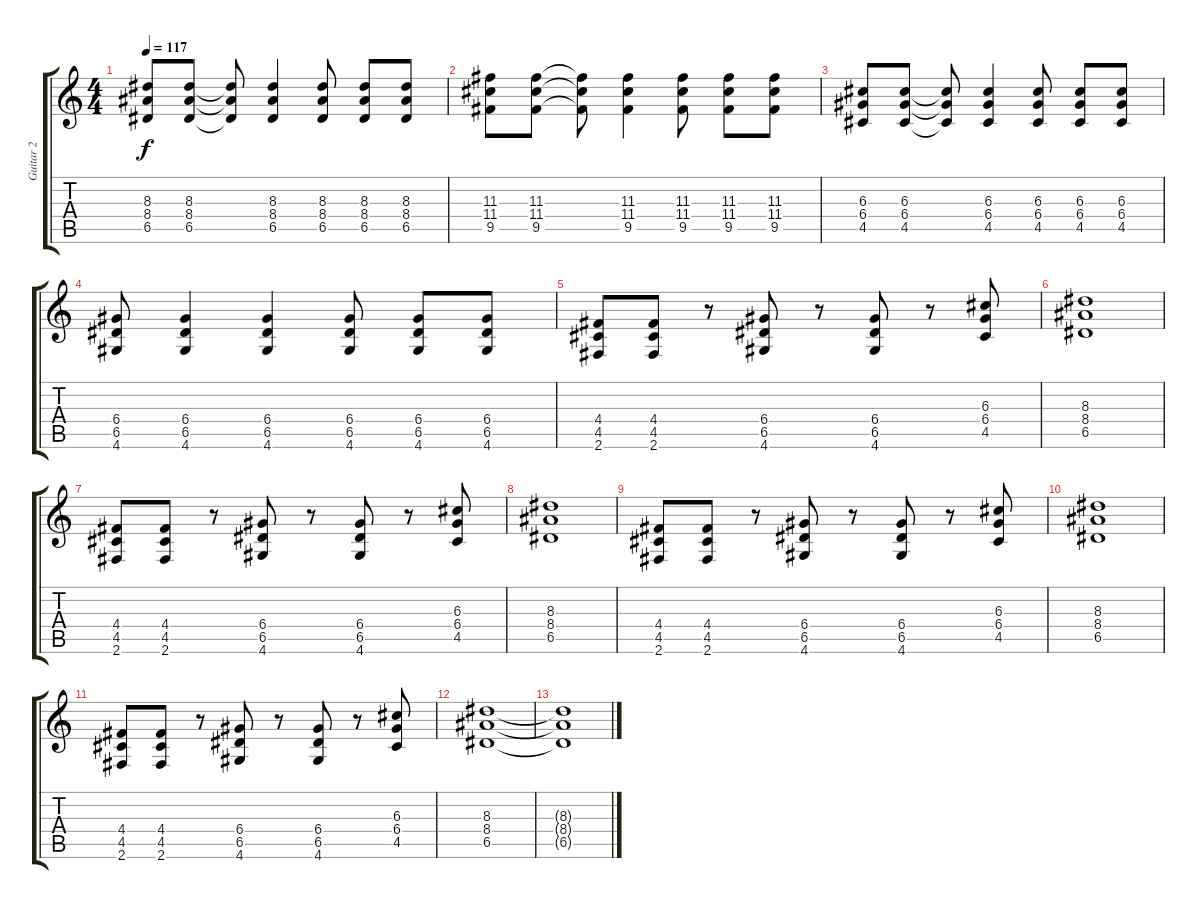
\track ("Guitar 2" "Guitar 2") {instrument electricguitarclean}
\staff {score tabs}
\tuning (E4 B3 G3 D3 A2 E2) {hide}
\ts (4 4)
\tempo 117
\clef g2
\ks c
(8.3 8.4 6.5).8{dy f instrument overdrivenguitar} (8.3 8.4 6.5).8 (8.3{t} 8.4{t} 6.5{t}).8 (8.3 8.4 6.5).4 (8.3 8.4 6.5).8 (8.3 8.4 6.5).8 (8.3 8.4 6.5).8 |
(11.3 11.4 9.5).8 (11.3 11.4 9.5).8 (11.3{t} 11.4{t} 9.5{t}).8 (11.3 11.4 9.5).4 (11.3 11.4 9.5).8 (11.3 11.4 9.5).8 (11.3 11.4 9.5).8 |
(6.3 6.4 4.5).8 (6.3 6.4 4.5).8 (6.3{t} 6.4{t} 4.5{t}).8 (6.3 6.4 4.5).4 (6.3 6.4 4.5).8 (6.3 6.4 4.5).8 (6.3 6.4 4.5).8 |
(6.4 6.5 4.6).8 (6.4 6.5 4.6).4 (6.4 6.5 4.6).4 (6.4 6.5 4.6).8 (6.4 6.5 4.6).8 (6.4 6.5 4.6).8 |
(4.4 4.5 2.6).8 (4.4 4.5 2.6).8 r.8 (6.4 6.5 4.6).8 r.8 (6.4 6.5 4.6).8 r.8 (6.3 6.4 4.5).8 |
(8.3 8.4 6.5).1 |
(4.4 4.5 2.6).8 (4.4 4.5 2.6).8 r.8 (6.4 6.5 4.6).8 r.8 (6.4 6.5 4.6).8 r.8 (6.3 6.4 4.5).8 |
(8.3 8.4 6.5).1 |
(4.4 4.5 2.6).8 (4.4 4.5 2.6).8 r.8 (6.4 6.5 4.6).8 r.8 (6.4 6.5 4.6).8 r.8 (6.3 6.4 4.5).8 |
(8.3 8.4 6.5).1 |
(4.4 4.5 2.6).8 (4.4 4.5 2.6).8 r.8 (6.4 6.5 4.6).8 r.8 (6.4 6.5 4.6).8 r.8 (6.3 6.4 4.5).8 |
(8.3 8.4 6.5).1 |
(8.3{t} 8.4{t} 6.5{t}).1
